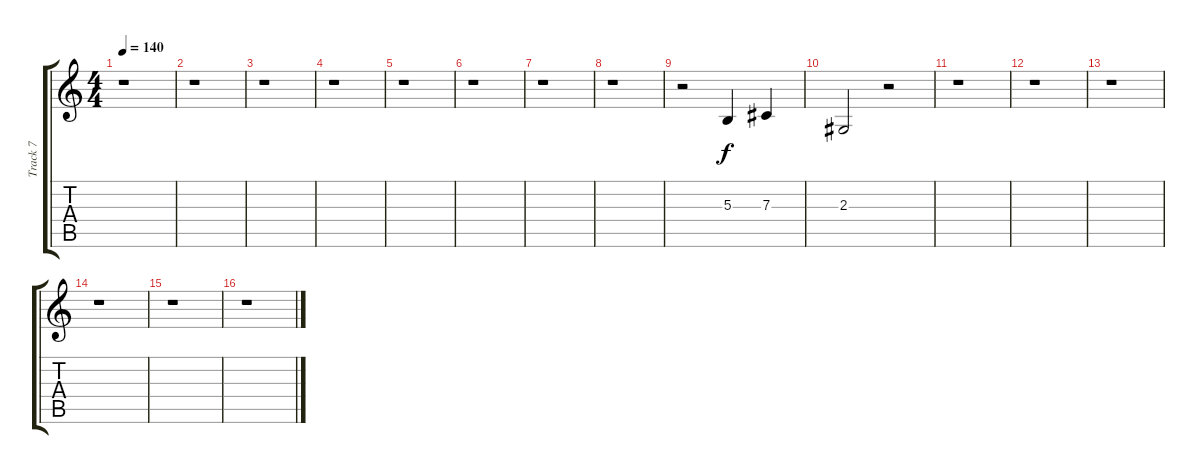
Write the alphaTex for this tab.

\track ("Track 7" "Track 7") {instrument frenchhorn}
\staff {score tabs}
\tuning (Eb4 Bb3 Gb3 Db3 Ab2 Db2) {hide}
\ts (4 4)
\tempo 140
\clef g2
\ks c
r.1{dy f} |
r.1 |
r.1 |
r.1 |
r.1 |
r.1 |
r.1 |
r.1 |
r.2 5.3.4 7.3.4 |
2.3.2 r.2 |
r.1 |
r.1 |
r.1 |
r.1 |
r.1 |
r.1
